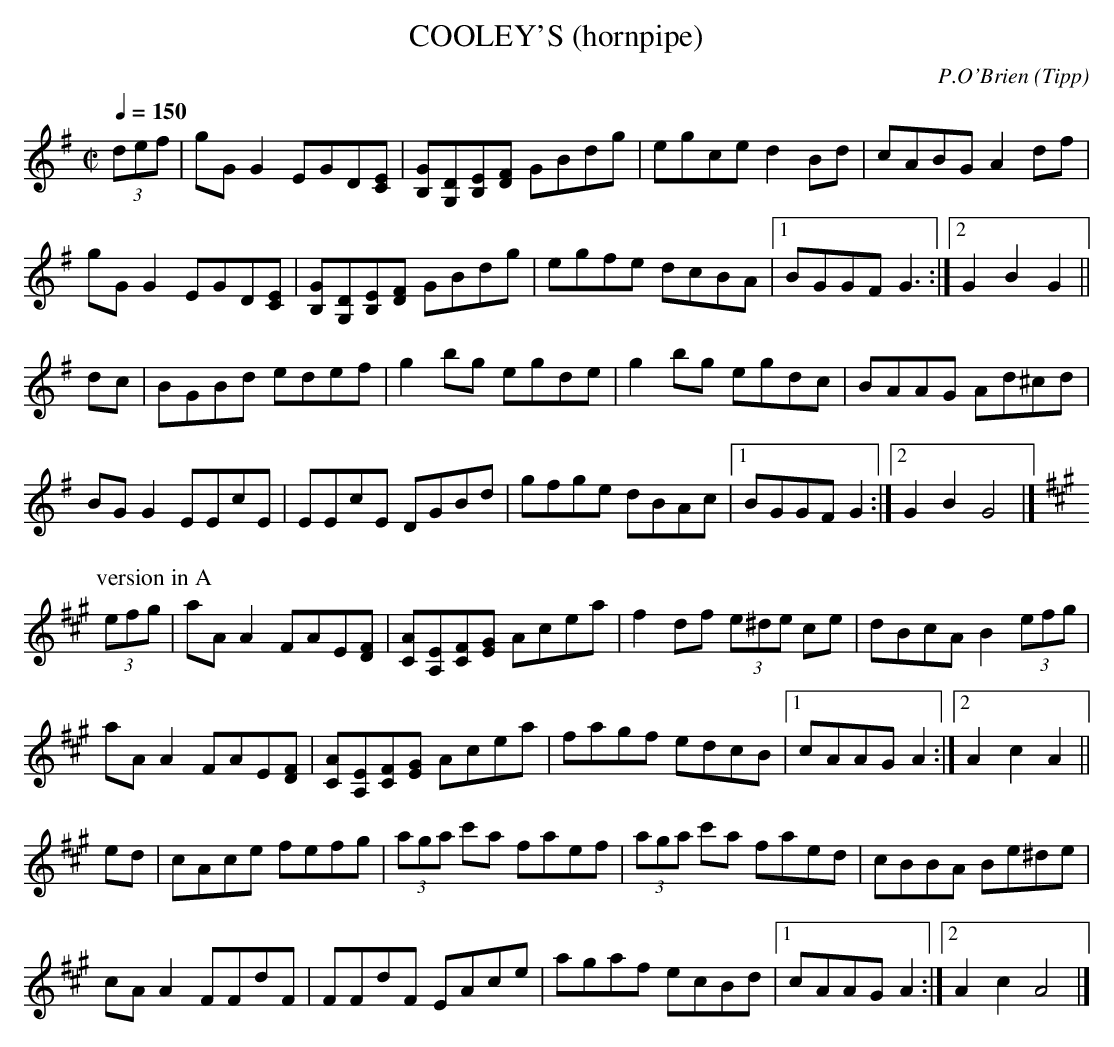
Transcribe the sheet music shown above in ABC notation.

X:1
T:COOLEY'S (hornpipe)
C:P.O'Brien (Tipp)
Q:1/4=150
M:C|
K:G
(3def|gG G2 EGD[CE]|[B,G][G,D][B,E][DF] GBdg|egce d2Bd|cABG A2df|
gG G2 EGD[CE]|[B,G][G,D][B,E][DF] GBdg|egfe dcBA|1 BGGF G3 :|2 G2 B2 G2||
dc|BGBd edef|g2bg egde|g2bg egdc|BAAG Ad^cd|
BG G2 EEcE|EEcE DGBd|gfge dBAc|1 BGGF G2 :|2 G2 B2 G4|]
P:version in A
K:Amaj
(3efg|aA A2 FAE[DF]|[CA][A,E][CF][EG] Acea|f2df (3e^de ce|dBcA B2 (3efg|
aA A2 FAE[DF]|[CA][A,E][CF][EG] Acea|fagf edcB|1 cAAG A2 :|2 A2 c2 A2||
ed|cAce fefg|(3aga c'a faef|(3aga c'a faed|cBBA Be^de|
cA A2 FFdF|FFdF EAce|agaf ecBd|1 cAAG A2 :|2 A2 c2 A4|]
